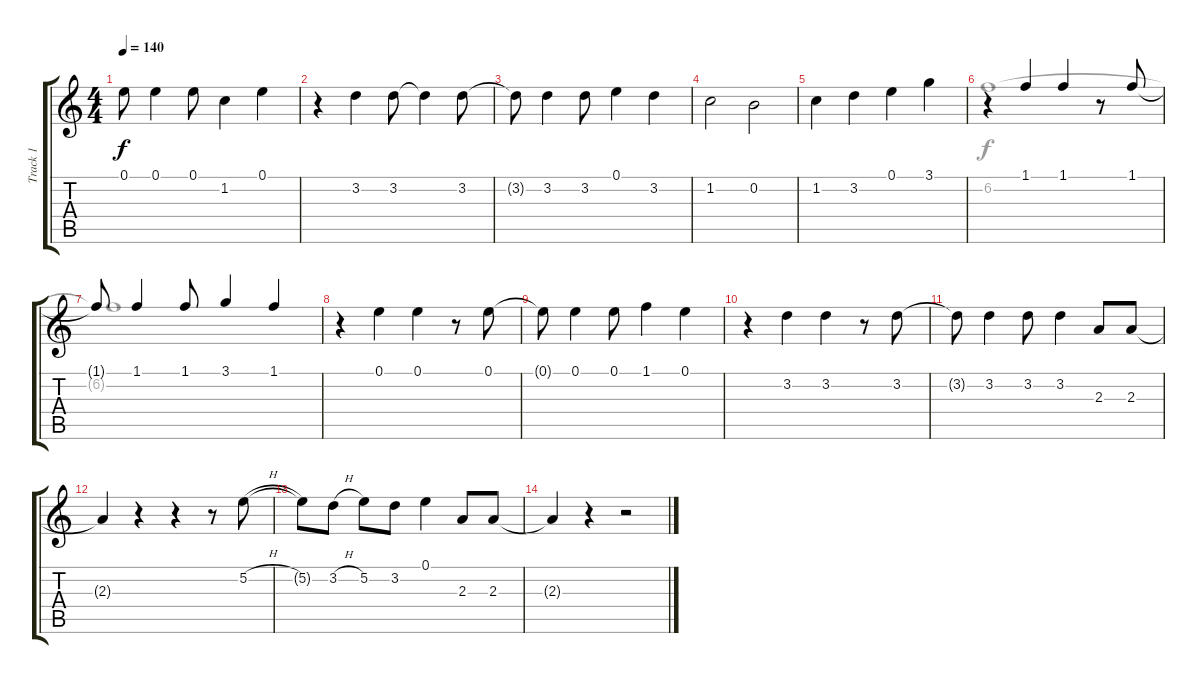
\track ("Track 1" "Track 1") {instrument clarinet}
\staff {score tabs}
\tuning (E5 B4 G4 D4 A3 E3) {hide}
\voice
\ts (4 4)
\tempo 140
\clef g2
\ks c
0.1{t}.8{dy f} 0.1.4 0.1.8 1.2.4 0.1.4 |
r.4 3.2.4 3.2.8 3.2{t}.4 3.2.8 |
3.2{t}.8 3.2.4 3.2.8 0.1.4 3.2.4 |
1.2.2 0.2.2 |
1.2.4 3.2.4 0.1.4 3.1.4 |
r.4 1.1.4 1.1.4 r.8 1.1.8 |
1.1{t}.8 1.1.4 1.1.8 3.1.4 1.1.4 |
r.4 0.1.4 0.1.4 r.8 0.1.8 |
0.1{t}.8 0.1.4 0.1.8 1.1.4 0.1.4 |
r.4 3.2.4 3.2.4 r.8 3.2.8 |
3.2{t}.8 3.2.4 3.2.8 3.2.4 2.3.8 2.3.8 |
2.3{t}.4 r.4 r.4 r.8 5.2{h}.8 |
5.2{t}.8 3.2{h}.8 5.2.8 3.2.8 0.1.4 2.3.8 2.3.8 |
2.3{t}.4 r.4 r.2 |
|
\voice
\clef g2
\ottava regular
\simile none
\ks c
|
|
|
|
|
6.2.1 |
6.2{t}.1 |
|
|
|
|
|
|
|
|
